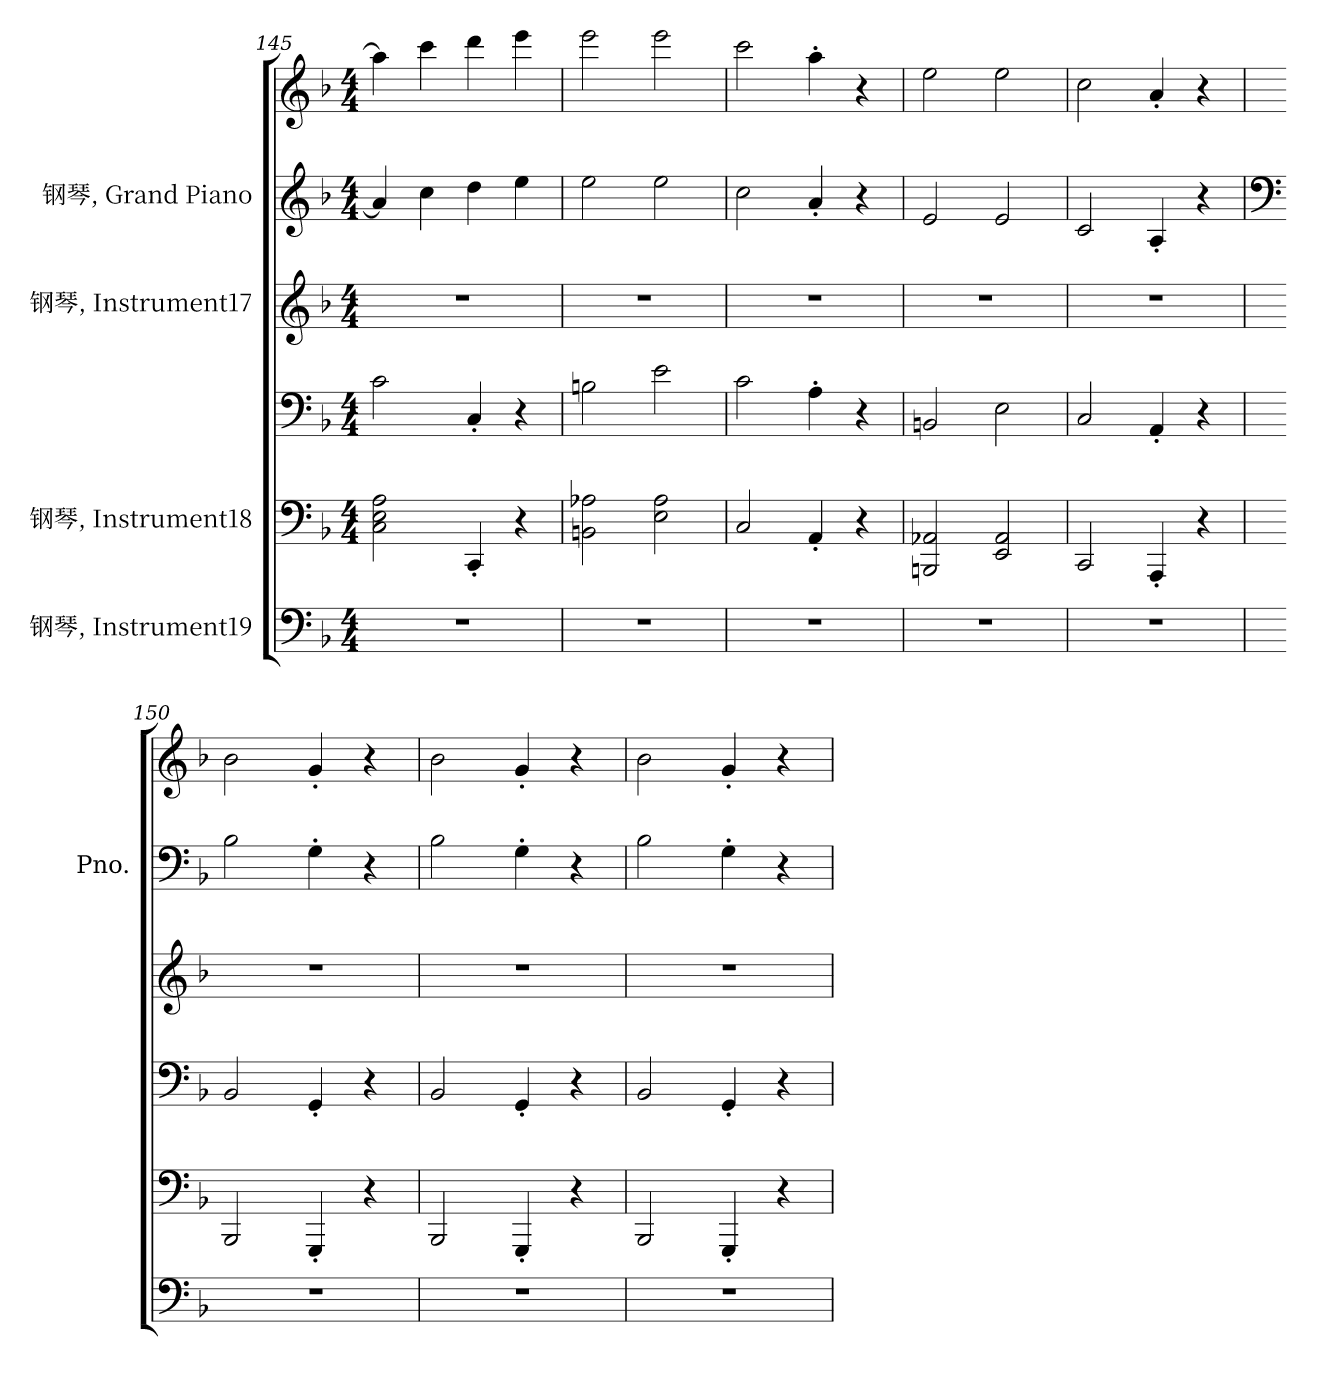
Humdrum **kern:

**kern	**kern	**kern	**kern	**kern	**kern
*part4	*part3	*part3	*part2	*part1	*part1
*staff6	*staff5	*staff4	*staff3	*staff2	*staff1
*I"钢琴, Instrument19	*I"钢琴, Instrument18	*	*I"钢琴, Instrument17	*I"钢琴, Grand Piano	*
*	*	*	*	*I'Pno.	*
*clefF4	*clefF4	*clefF4	*clefG2	*clefG2	*clefG2
*k[b-]	*k[b-]	*k[b-]	*k[b-]	*k[b-]	*k[b-]
*M4/4	*M4/4	*M4/4	*M4/4	*M4/4	*M4/4
=145	=145	=145	=145	=145	=145
1r	2C\ 2E\ 2A\	2c\	1r	4a/]	4aa\]
.	.	.	.	4cc\	4ccc\
.	4CC'/	4C'/	.	4dd\	4ddd\
.	4r	4r	.	4ee\	4eee\
=146	=146	=146	=146	=146	=146
1r	2BBn\ 2A-X\	2Bn\	1r	2ee\	2eee\
.	2E\ 2A-\	2e\	.	2ee\	2eee\
=147	=147	=147	=147	=147	=147
1r	2C/	2c\	1r	2cc\	2ccc\
.	4AA'/	4A'\	.	4a'/	4aa'\
.	4r	4r	.	4r	4r
=148	=148	=148	=148	=148	=148
1r	2BBBn/ 2AA-X/	2BBn/	1r	2e/	2ee\
.	2EE/ 2AA-/	2E\	.	2e/	2ee\
!!LO:PB:g=z
=149	=149	=149	=149	=149	=149
1r	2CC/	2C/	1r	2c/	2cc\
.	4AAA'/	4AA'/	.	4A'/	4a'/
.	4r	4r	.	4r	4r
=150	=150	=150	=150	=150	=150
*	*	*	*	*clefF4	*
1r	2BBB-/	2BB-/	1r	2B-\	2b-\
.	4GGG'/	4GG'/	.	4G'\	4g'/
.	4r	4r	.	4r	4r
=151	=151	=151	=151	=151	=151
1r	2BBB-/	2BB-/	1r	2B-\	2b-\
.	4GGG'/	4GG'/	.	4G'\	4g'/
.	4r	4r	.	4r	4r
=152	=152	=152	=152	=152	=152
1r	2BBB-/	2BB-/	1r	2B-\	2b-\
.	4GGG'/	4GG'/	.	4G'\	4g'/
.	4r	4r	.	4r	4r
=	=	=	=	=	=
*-	*-	*-	*-	*-	*-
